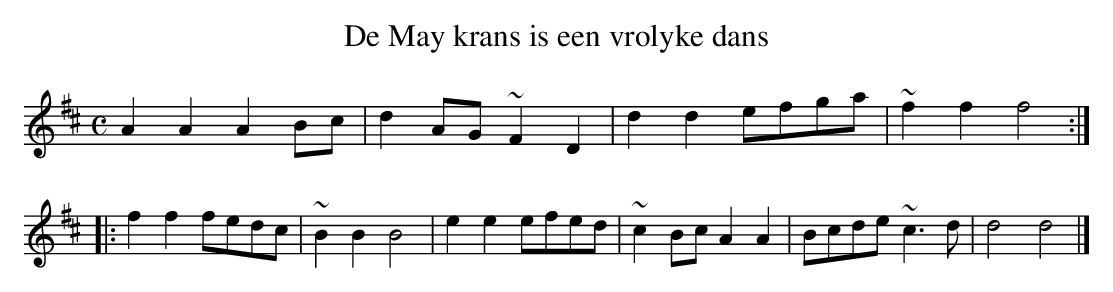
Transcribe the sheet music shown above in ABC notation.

X:1
T:De May krans is een vrolyke dans
M:C
K:Dmaj
A2A2A2Bc|d2AG~F2D2|d2d2efga|~f2f2f4:|
|:f2f2fedc|~B2B2B4|e2e2efed|~c2BcA2A2|Bcde~c3d|d4d4|]
